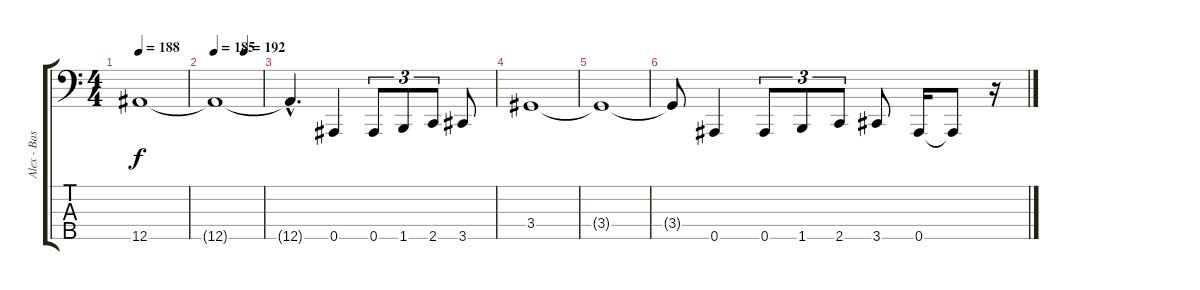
\track ("Alex - Bass" "Alex - Bas") {instrument electricbasspick}
\staff {score tabs}
\tuning (Ab2 Eb2 Bb1 F1 Bb0) {hide}
\ts (4 4)
\tempo 188
\clef f4
\ks c
12.5.1{dy f} |
\tempo 185
\tempo (192 0.625)
12.5{t}.1 |
12.5{hac t}.4{d} 0.5.4 0.5.8{tu (3 2)} 1.5.8{tu (3 2)} 2.5.8{tu (3 2)} 3.5.8 |
3.4.1 |
3.4{t}.1 |
3.4{t}.8 0.5.4 0.5.8{tu (3 2)} 1.5.8{tu (3 2)} 2.5.8{tu (3 2)} 3.5.8 0.5.16 0.5{t}.8 r.16
